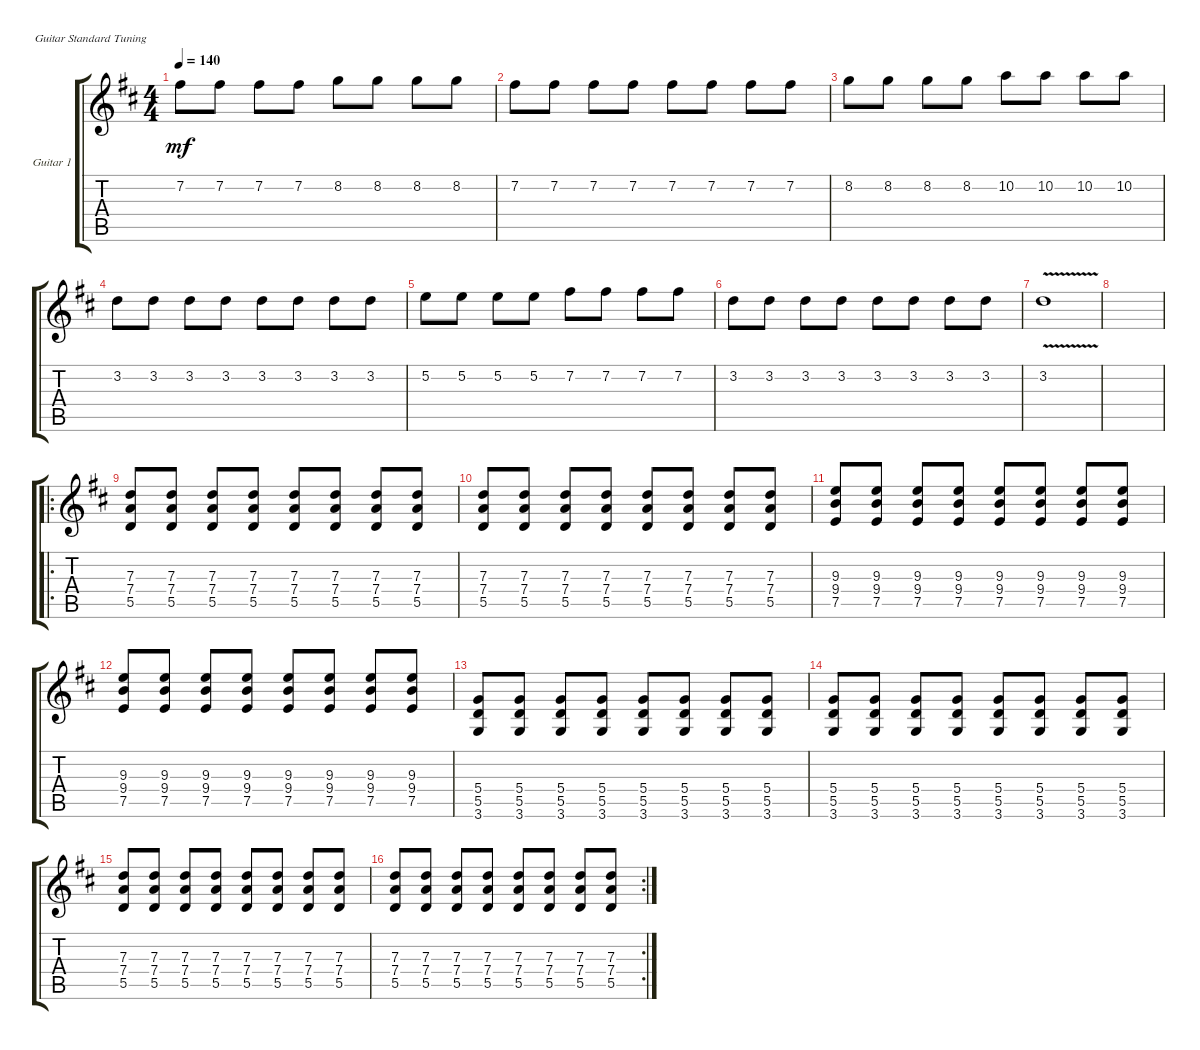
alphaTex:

\defaultSystemsLayout 4
\bracketExtendMode groupsimilarinstruments
\firstSystemTrackNameOrientation horizontal
\otherSystemsTrackNameOrientation horizontal
\track ("Guitarra Lider" "Guitar 1") {instrument overdrivenguitar}
\staff {score tabs}
\tuning (E4 B3 G3 D3 A2 E2)
\ts (4 4)
\tempo 140
\clef g2
\ks d
7.2.8{dy mf} 7.2.8 7.2.8 7.2.8 8.2.8 8.2.8 8.2.8 8.2.8 |
7.2.8 7.2.8 7.2.8 7.2.8 7.2.8 7.2.8 7.2.8 7.2.8 |
8.2.8 8.2.8 8.2.8 8.2.8 10.2.8 10.2.8 10.2.8 10.2.8 |
3.2.8 3.2.8 3.2.8 3.2.8 3.2.8 3.2.8 3.2.8 3.2.8 |
5.2.8 5.2.8 5.2.8 5.2.8 7.2.8 7.2.8 7.2.8 7.2.8 |
3.2.8 3.2.8 3.2.8 3.2.8 3.2.8 3.2.8 3.2.8 3.2.8 |
3.2{v}.1 |
|
\ro
(5.5 7.4 7.3).8 (5.5 7.4 7.3).8 (5.5 7.4 7.3).8 (5.5 7.4 7.3).8 (5.5 7.4 7.3).8 (5.5 7.4 7.3).8 (5.5 7.4 7.3).8 (5.5 7.4 7.3).8 |
(5.5 7.4 7.3).8 (5.5 7.4 7.3).8 (5.5 7.4 7.3).8 (5.5 7.4 7.3).8 (5.5 7.4 7.3).8 (5.5 7.4 7.3).8 (5.5 7.4 7.3).8 (5.5 7.4 7.3).8 |
(7.5 9.4 9.3).8 (7.5 9.4 9.3).8 (7.5 9.4 9.3).8 (7.5 9.4 9.3).8 (7.5 9.4 9.3).8 (7.5 9.4 9.3).8 (7.5 9.4 9.3).8 (7.5 9.4 9.3).8 |
(7.5 9.4 9.3).8 (7.5 9.4 9.3).8 (7.5 9.4 9.3).8 (7.5 9.4 9.3).8 (7.5 9.4 9.3).8 (7.5 9.4 9.3).8 (7.5 9.4 9.3).8 (7.5 9.4 9.3).8 |
(3.6 5.5 5.4).8 (3.6 5.5 5.4).8 (3.6 5.5 5.4).8 (3.6 5.5 5.4).8 (3.6 5.5 5.4).8 (3.6 5.5 5.4).8 (3.6 5.5 5.4).8 (3.6 5.5 5.4).8 |
(3.6 5.5 5.4).8 (3.6 5.5 5.4).8 (3.6 5.5 5.4).8 (3.6 5.5 5.4).8 (3.6 5.5 5.4).8 (3.6 5.5 5.4).8 (3.6 5.5 5.4).8 (3.6 5.5 5.4).8 |
(5.5 7.4 7.3).8 (5.5 7.4 7.3).8 (5.5 7.4 7.3).8 (5.5 7.4 7.3).8 (5.5 7.4 7.3).8 (5.5 7.4 7.3).8 (5.5 7.4 7.3).8 (5.5 7.4 7.3).8 |
\rc 2
(5.5 7.4 7.3).8 (5.5 7.4 7.3).8 (5.5 7.4 7.3).8 (5.5 7.4 7.3).8 (5.5 7.4 7.3).8 (5.5 7.4 7.3).8 (5.5 7.4 7.3).8 (5.5 7.4 7.3).8
